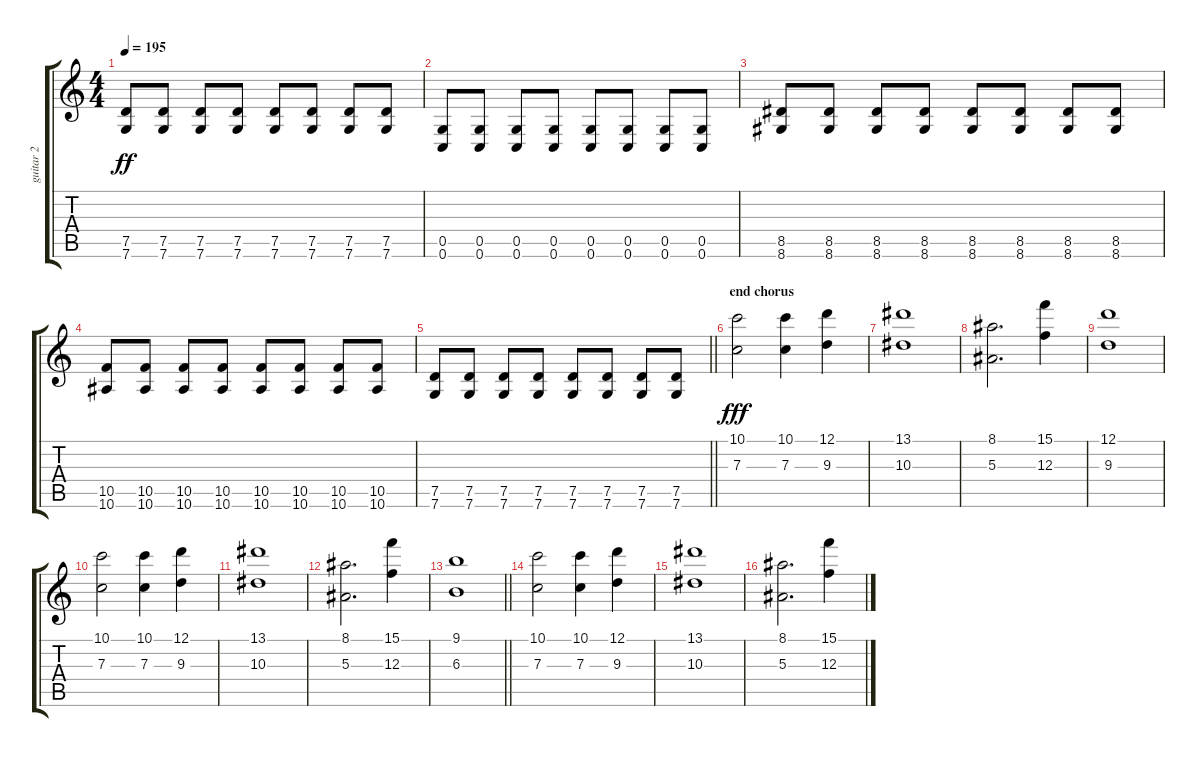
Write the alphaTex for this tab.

\track ("guitar 2" "guitar 2") {instrument overdrivenguitar}
\staff {score tabs}
\tuning (D4 A3 F3 C3 G2 C2) {hide}
\ts (4 4)
\tempo 195
\clef g2
\ks c
(7.5 7.6).8{dy ff} (7.5 7.6).8 (7.5 7.6).8 (7.5 7.6).8 (7.5 7.6).8 (7.5 7.6).8 (7.5 7.6).8 (7.5 7.6).8 |
(0.5 0.6).8 (0.5 0.6).8 (0.5 0.6).8 (0.5 0.6).8 (0.5 0.6).8 (0.5 0.6).8 (0.5 0.6).8 (0.5 0.6).8 |
(8.5 8.6).8 (8.5 8.6).8 (8.5 8.6).8 (8.5 8.6).8 (8.5 8.6).8 (8.5 8.6).8 (8.5 8.6).8 (8.5 8.6).8 |
(10.5 10.6).8 (10.5 10.6).8 (10.5 10.6).8 (10.5 10.6).8 (10.5 10.6).8 (10.5 10.6).8 (10.5 10.6).8 (10.5 10.6).8 |
\barLineRight lightlight
(7.5 7.6).8 (7.5 7.6).8 (7.5 7.6).8 (7.5 7.6).8 (7.5 7.6).8 (7.5 7.6).8 (7.5 7.6).8 (7.5 7.6).8 |
\section ("" "end chorus")
(10.1 7.3).2{dy fff} (10.1 7.3).4 (12.1 9.3).4 |
(13.1 10.3).1 |
(8.1 5.3).2{d} (15.1 12.3).4 |
(12.1 9.3).1 |
(10.1 7.3).2 (10.1 7.3).4 (12.1 9.3).4 |
(13.1 10.3).1 |
(8.1 5.3).2{d} (15.1 12.3).4 |
\barLineRight lightlight
(9.1 6.3).1 |
(10.1 7.3).2 (10.1 7.3).4 (12.1 9.3).4 |
(13.1 10.3).1 |
(8.1 5.3).2{d} (15.1 12.3).4
